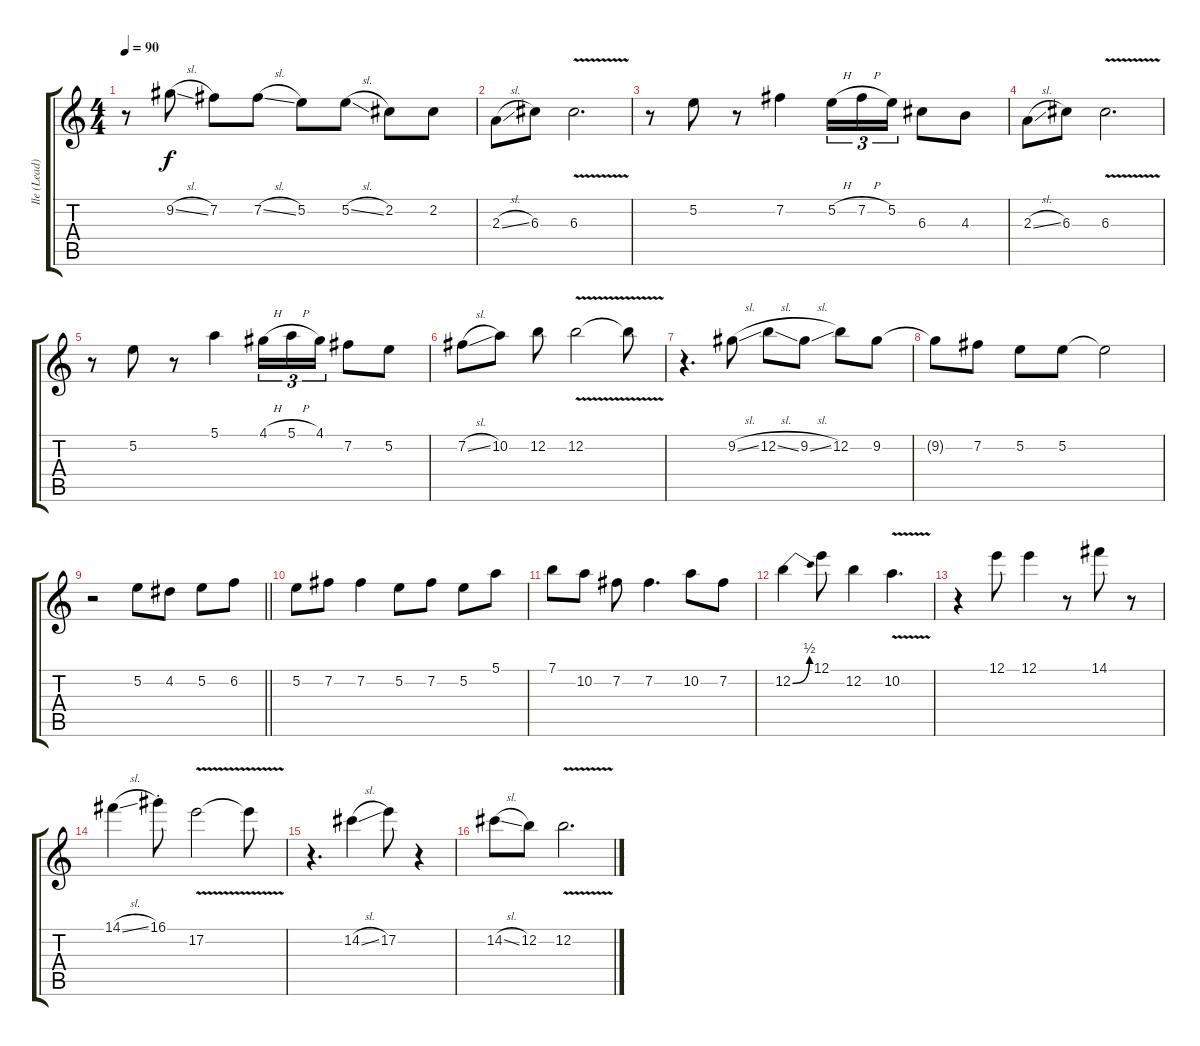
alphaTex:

\track ("Ile (Lead)" "Ile (Lead)") {instrument overdrivenguitar}
\staff {score tabs}
\tuning (E4 B3 G3 D3 A2 E2) {hide}
\ts (4 4)
\tempo 90
\clef g2
\ks c
r.8{dy f} 9.2{sl}.8 7.2.8 7.2{sl}.8 5.2.8 5.2{sl}.8 2.2.8 2.2.8 |
2.3{sl}.8 6.3.8 6.3{v}.2{d} |
r.8 5.2.8 r.8 7.2.4 5.2{h}.16{tu (3 2)} 7.2{h}.16{tu (3 2)} 5.2.16{tu (3 2)} 6.3.8 4.3.8 |
2.3{sl}.8 6.3.8 6.3{v}.2{d} |
r.8 5.2.8 r.8 5.1.4 4.1{h}.16{tu (3 2)} 5.1{h}.16{tu (3 2)} 4.1.16{tu (3 2)} 7.2.8 5.2.8 |
7.2{sl}.8 10.2.8 12.2.8 12.2{v}.2 12.2{t}.8 |
r.4{d} 9.2{sl}.8 12.2{sl}.8 9.2{sl}.8 12.2.8 9.2.8 |
9.2{t}.8 7.2.8 5.2.8 5.2.8 5.2{t}.2 |
\barLineRight lightlight
r.2 5.2.8 4.2.8 5.2.8 6.2.8 |
5.2.8 7.2.8 7.2.4 5.2.8 7.2.8 5.2.8 5.1.8 |
7.1.8 10.2.8 7.2.8 7.2.4{d} 10.2.8 7.2.8 |
12.2{be (bend 0 0 60 2)}.4 12.1.8 12.2.4 10.2{v}.4{d} |
r.4 12.1.8 12.1.4 r.8 14.1.8 r.8 |
14.1{sl}.4 16.1{st}.8 17.2{v}.2 17.2{v t}.8 |
r.4{d} 14.2{sl}.4 17.2.8 r.4 |
14.2{sl}.8 12.2.8 12.2{v}.2{d}
